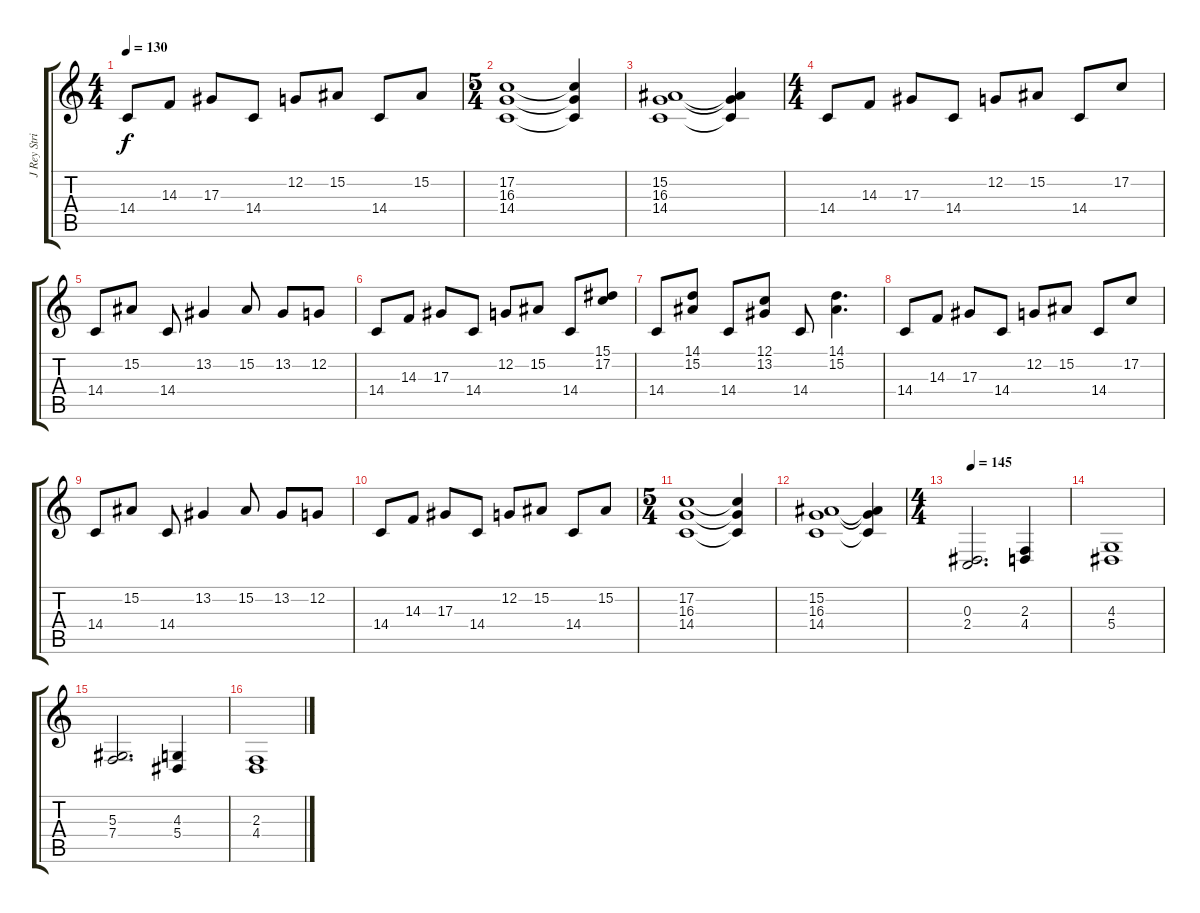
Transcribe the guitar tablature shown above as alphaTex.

\track ("J Rey Strings" "J Rey Stri") {instrument stringensemble1}
\staff {score tabs}
\tuning (C4 G3 Eb3 Bb2 F2 C2) {hide}
\ts (4 4)
\tempo 130
\clef g2
\ks c
14.4.8{dy f} 14.3.8 17.3.8 14.4.8 12.2.8 15.2.8 14.4.8 15.2.8 |
\ts (5 4)
(17.2 16.3 14.4).1 (17.2{t} 16.3{t} 14.4{t}).4 |
(15.2 16.3 14.4).1 (15.2{t} 16.3{t} 14.4{t}).4 |
\ts (4 4)
14.4.8 14.3.8 17.3.8 14.4.8 12.2.8 15.2.8 14.4.8 17.2.8 |
14.4.8 15.2.8 14.4.8 13.2.4 15.2.8 13.2.8 12.2.8 |
14.4.8 14.3.8 17.3.8 14.4.8 12.2.8 15.2.8 14.4.8 (15.1 17.2).8 |
14.4.8 (14.1 15.2).8 14.4.8 (12.1 13.2).8 14.4.8 (14.1 15.2).4{d} |
14.4.8 14.3.8 17.3.8 14.4.8 12.2.8 15.2.8 14.4.8 17.2.8 |
14.4.8 15.2.8 14.4.8 13.2.4 15.2.8 13.2.8 12.2.8 |
14.4.8 14.3.8 17.3.8 14.4.8 12.2.8 15.2.8 14.4.8 15.2.8 |
\ts (5 4)
(17.2 16.3 14.4).1 (17.2{t} 16.3{t} 14.4{t}).4 |
(15.2 16.3 14.4).1 (15.2{t} 16.3{t} 14.4{t}).4 |
\ts (4 4)
\tempo 145
(0.3 2.4).2{d} (2.3 4.4).4 |
(4.3 5.4).1 |
(5.3 7.4).2{d} (4.3 5.4).4 |
(2.3 4.4).1
